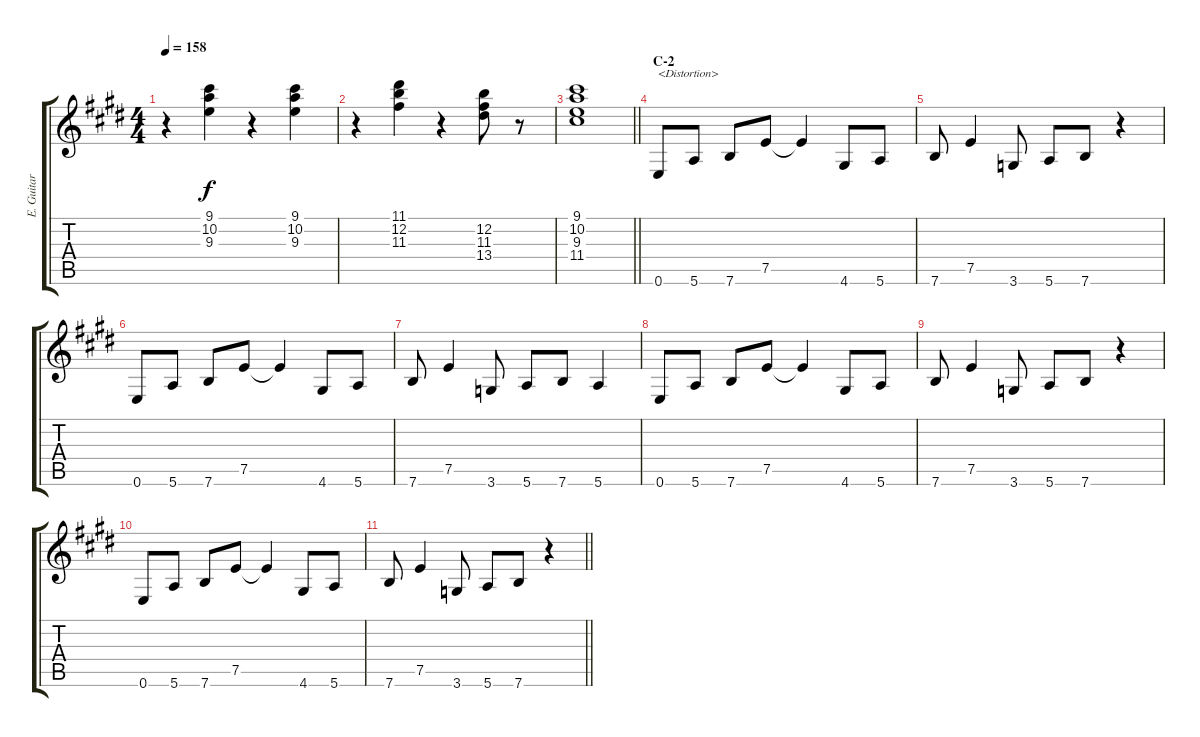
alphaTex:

\track ("E. Guitar I" "E. Guitar ") {instrument electricguitarclean}
\staff {score tabs}
\tuning (E4 B3 G3 D3 A2 E2) {hide}
\ts (4 4)
\tempo 158
\clef g2
\ks e
r.4{dy f} (9.1 10.2 9.3).4 r.4 (9.1 10.2 9.3).4 |
r.4 (11.1 12.2 11.3).4 r.4 (12.2 11.3 13.4).8 r.8 |
\barLineRight lightlight
(9.1 10.2 9.3 11.4).1 |
\section ("" "C-2")
0.6.8{txt "<Distortion>" instrument overdrivenguitar} 5.6.8 7.6.8 7.5.8 7.5{t}.4 4.6.8 5.6.8 |
7.6.8 7.5.4 3.6.8 5.6.8 7.6.8 r.4 |
0.6.8 5.6.8 7.6.8 7.5.8 7.5{t}.4 4.6.8 5.6.8 |
7.6.8 7.5.4 3.6.8 5.6.8 7.6.8 5.6.4 |
0.6.8 5.6.8 7.6.8 7.5.8 7.5{t}.4 4.6.8 5.6.8 |
7.6.8 7.5.4 3.6.8 5.6.8 7.6.8 r.4 |
0.6.8 5.6.8 7.6.8 7.5.8 7.5{t}.4 4.6.8 5.6.8 |
\barLineRight lightlight
7.6.8 7.5.4 3.6.8 5.6.8 7.6.8 r.4
